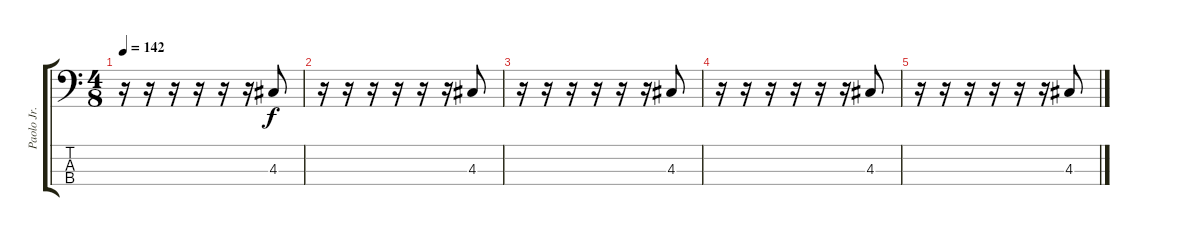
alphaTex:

\track ("Paolo Jr." "Paolo Jr.") {instrument electricbasspick}
\staff {score tabs}
\tuning (G2 D2 A1 D1) {hide}
\ts (4 8)
\tempo 142
\clef f4
\ks c
r.16{dy f} r.16 r.16 r.16 r.16 r.16 4.3.8 |
r.16 r.16 r.16 r.16 r.16 r.16 4.3.8 |
r.16 r.16 r.16 r.16 r.16 r.16 4.3.8 |
r.16 r.16 r.16 r.16 r.16 r.16 4.3.8 |
r.16 r.16 r.16 r.16 r.16 r.16 4.3.8
